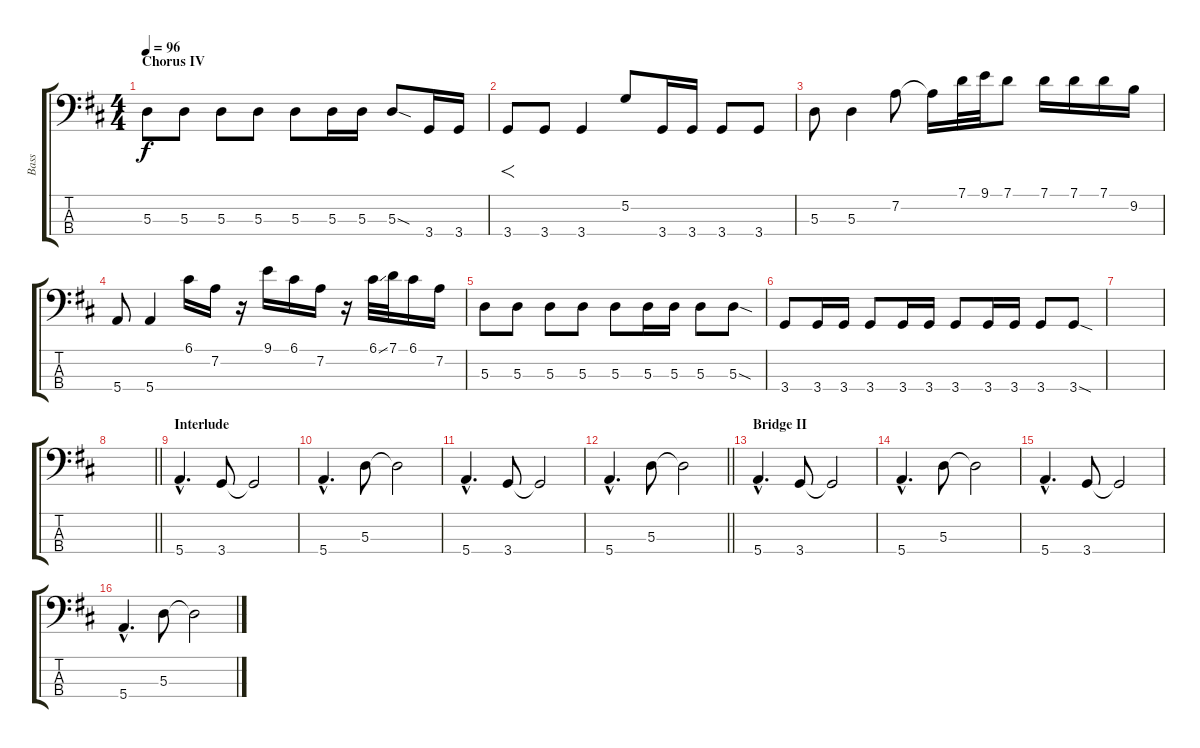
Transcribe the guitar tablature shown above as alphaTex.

\track ("Bass" "Bass") {instrument electricbassfinger}
\staff {score tabs}
\tuning (G2 D2 A1 E1) {hide}
\ts (4 4)
\section ("" "Chorus IV")
\tempo 96
\clef f4
\ks d
5.3.8{dy f} 5.3.8 5.3.8 5.3.8 5.3.8 5.3.16 5.3.16 5.3{sod}.8 3.4.16 3.4.16 |
3.4.8{f} 3.4.8 3.4.4 5.2.8 3.4.16 3.4.16 3.4.8 3.4.8 |
5.3.8 5.3.4 7.2.8 7.2{t}.16 7.1.32 9.1.32 7.1.8 7.1.16 7.1.16 7.1.16 9.2.16 |
5.4.8 5.4.4 6.1.16 7.2.16 r.16 9.1.16 6.1.16 7.2.16 r.16 6.1{ss}.32 7.1.32 6.1.16 7.2.16 |
5.3.8 5.3.8 5.3.8 5.3.8 5.3.8 5.3.16 5.3.16 5.3.8 5.3{sod}.8 |
3.4.8 3.4.16 3.4.16 3.4.8 3.4.16 3.4.16 3.4.8 3.4.16 3.4.16 3.4.8 3.4{sod}.8 |
|
\barLineRight lightlight
|
\section ("" "Interlude")
5.4{hac}.4{d} 3.4.8 3.4{t}.2 |
5.4{hac}.4{d} 5.3.8 5.3{t}.2 |
5.4{hac}.4{d} 3.4.8 3.4{t}.2 |
\barLineRight lightlight
5.4{hac}.4{d} 5.3.8 5.3{t}.2 |
\section ("" "Bridge II")
5.4{hac}.4{d} 3.4.8 3.4{t}.2 |
5.4{hac}.4{d} 5.3.8 5.3{t}.2 |
5.4{hac}.4{d} 3.4.8 3.4{t}.2 |
5.4{hac}.4{d} 5.3.8 5.3{t}.2
